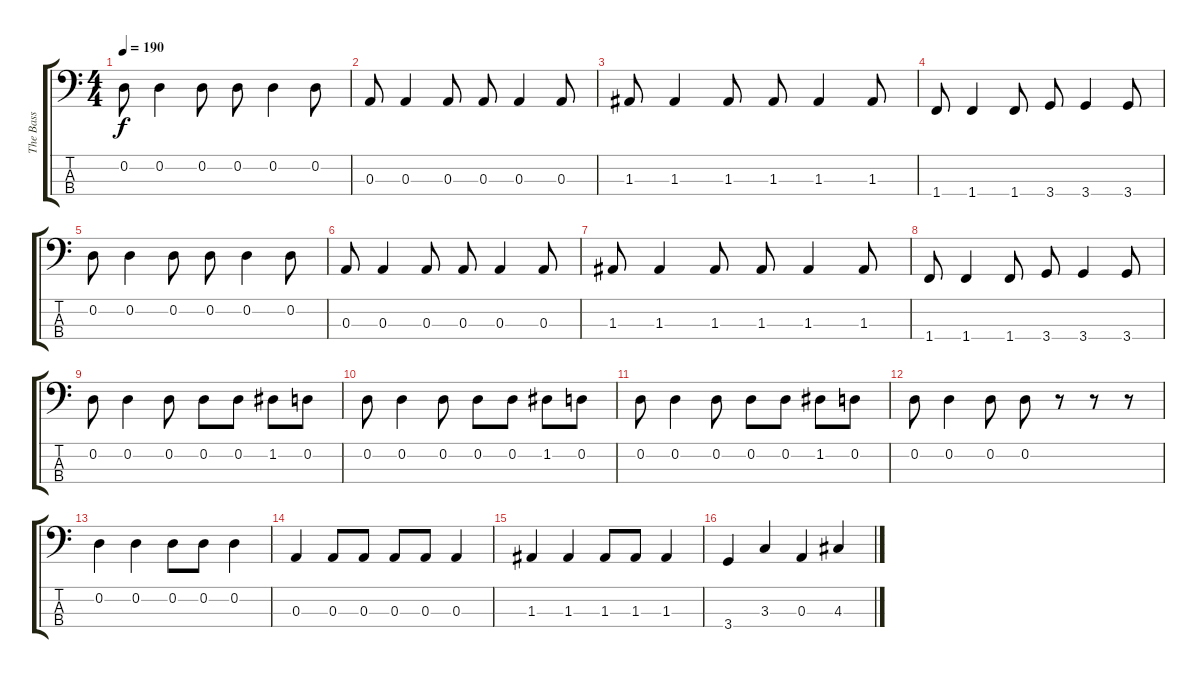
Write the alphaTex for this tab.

\track ("The Bass" "The Bass") {instrument electricbassfinger}
\staff {score tabs}
\tuning (G2 D2 A1 E1) {hide}
\ts (4 4)
\tempo 190
\clef f4
\ks c
0.2.8{dy f instrument electricbassfinger} 0.2.4 0.2.8 0.2.8 0.2.4 0.2.8 |
0.3.8 0.3.4 0.3.8 0.3.8 0.3.4 0.3.8 |
1.3.8 1.3.4 1.3.8 1.3.8 1.3.4 1.3.8 |
1.4.8 1.4.4 1.4.8 3.4.8 3.4.4 3.4.8 |
0.2.8 0.2.4 0.2.8 0.2.8 0.2.4 0.2.8 |
0.3.8 0.3.4 0.3.8 0.3.8 0.3.4 0.3.8 |
1.3.8 1.3.4 1.3.8 1.3.8 1.3.4 1.3.8 |
1.4.8 1.4.4 1.4.8 3.4.8 3.4.4 3.4.8 |
0.2.8 0.2.4 0.2.8 0.2.8 0.2.8 1.2.8 0.2.8 |
0.2.8 0.2.4 0.2.8 0.2.8 0.2.8 1.2.8 0.2.8 |
0.2.8 0.2.4 0.2.8 0.2.8 0.2.8 1.2.8 0.2.8 |
0.2.8 0.2.4 0.2.8 0.2.8 r.8 r.8 r.8 |
0.2.4 0.2.4 0.2.8 0.2.8 0.2.4 |
0.3.4 0.3.8 0.3.8 0.3.8 0.3.8 0.3.4 |
1.3.4 1.3.4 1.3.8 1.3.8 1.3.4 |
3.4.4 3.3.4 0.3.4 4.3.4
